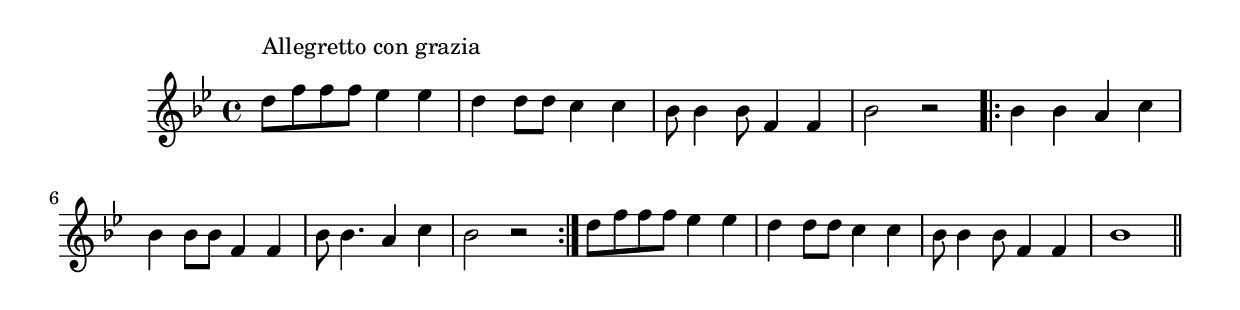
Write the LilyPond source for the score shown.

\version "2.19.49"
%{\header {
  title = "Gardez Piti Milatte-là (Louisiana)"
  composer = "anonymous"
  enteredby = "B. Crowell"
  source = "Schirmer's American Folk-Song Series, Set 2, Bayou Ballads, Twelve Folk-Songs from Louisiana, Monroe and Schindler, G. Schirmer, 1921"
}%}
\score{{\key bes \major
\time 4/4
%{\tempo 4=150
%}\relative d'' {
  d8^\markup{\column { "Allegretto con grazia" " " }}
  f f f es4 es | d4 d8 d c4 c | bes8 bes4 bes8 f4 f |
  bes2 r |
  \bar ".|:" bes4 bes a c | bes4 bes8 bes f4 f | bes8 bes4. a4 c | bes2 r \bar ":|."
  d8 f f f es4 es | d4 d8 d c4 c | bes8 bes4 bes8 f4 f | bes1
  \bar "||"
}

}}
